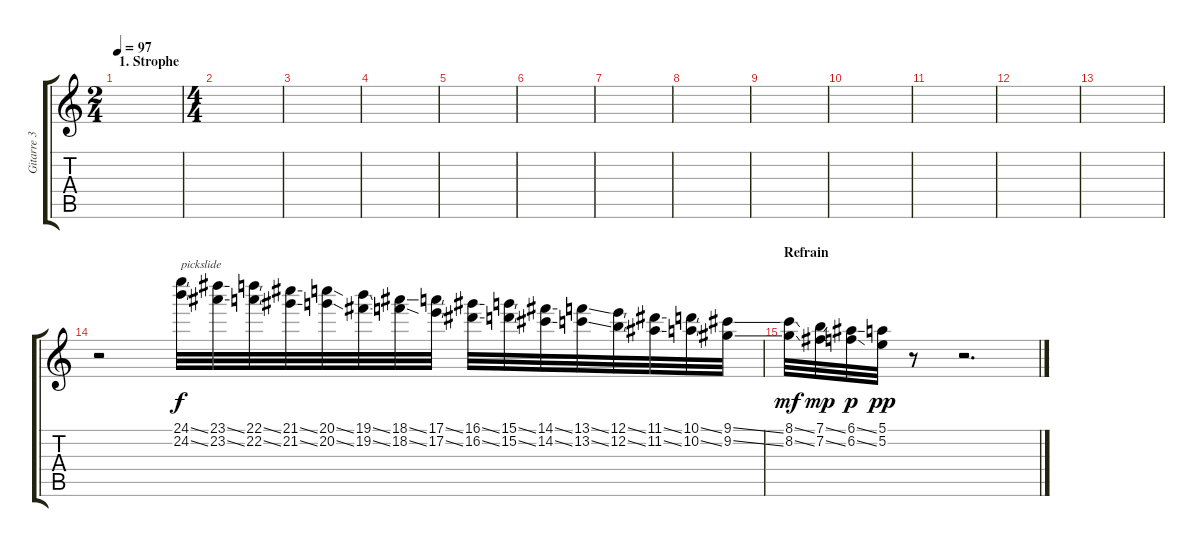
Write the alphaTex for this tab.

\track ("Gitarre 3 (pickslide)" "Gitarre 3 ") {instrument distortionguitar}
\staff {score tabs}
\tuning (E4 B3 G3 D3 A2 E2) {hide}
\ts (2 4)
\section ("" "1. Strophe")
\tempo 97
\clef g2
\ks c
|
\ts (4 4)
|
|
|
|
|
|
|
|
|
|
|
|
r.2 (24.1{ss} 24.2{ss}).32{txt "pickslide"} (23.1{ss} 23.2{ss}).32 (22.1{ss} 22.2{ss}).32 (21.1{ss} 21.2{ss}).32 (20.1{ss} 20.2{ss}).32 (19.1{ss} 19.2{ss}).32 (18.1{ss} 18.2{ss}).32 (17.1{ss} 17.2{ss}).32 (16.1{ss} 16.2{ss}).32 (15.1{ss} 15.2{ss}).32 (14.1{ss} 14.2{ss}).32 (13.1{ss} 13.2{ss}).32 (12.1{ss} 12.2{ss}).32 (11.1{ss} 11.2{ss}).32 (10.1{ss} 10.2{ss}).32 (9.1{ss} 9.2{ss}).32 |
\section ("" "Refrain")
(8.1{ss} 8.2{ss}).32{dy mf} (7.1{ss} 7.2{ss}).32{dy mp} (6.1{ss} 6.2{ss}).32{dy p} (5.1 5.2).32{dy pp} r.8 r.2{d}
